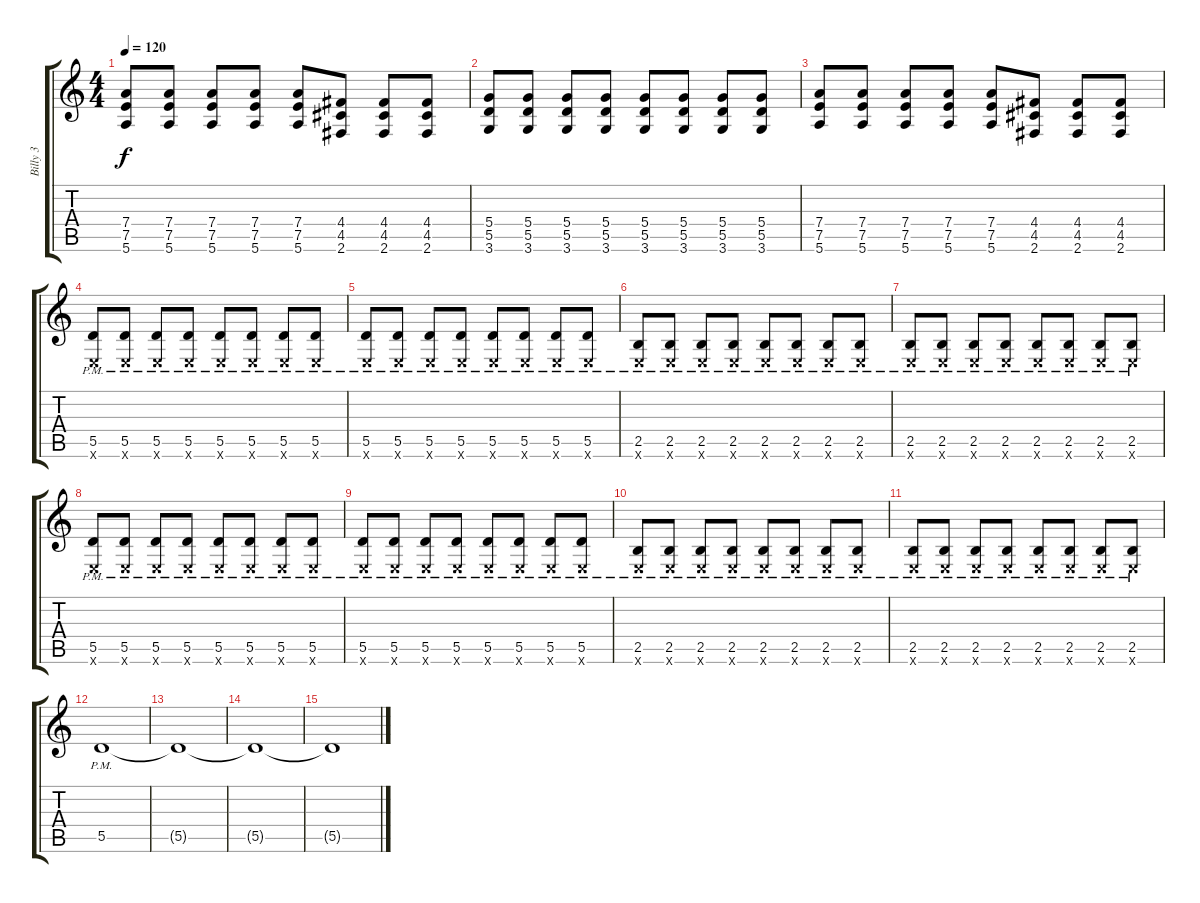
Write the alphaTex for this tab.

\track ("Billy 3" "Billy 3") {instrument acousticguitarsteel}
\staff {score tabs}
\tuning (E4 B3 G3 D3 A2 E2) {hide}
\ts (4 4)
\tempo 120
\clef g2
\ks c
(7.4 7.5 5.6).8{dy f} (7.4 7.5 5.6).8 (7.4 7.5 5.6).8 (7.4 7.5 5.6).8 (7.4 7.5 5.6).8 (4.4 4.5 2.6).8 (4.4 4.5 2.6).8 (4.4 4.5 2.6).8 |
(5.4 5.5 3.6).8 (5.4 5.5 3.6).8 (5.4 5.5 3.6).8 (5.4 5.5 3.6).8 (5.4 5.5 3.6).8 (5.4 5.5 3.6).8 (5.4 5.5 3.6).8 (5.4 5.5 3.6).8 |
(7.4 7.5 5.6).8 (7.4 7.5 5.6).8 (7.4 7.5 5.6).8 (7.4 7.5 5.6).8 (7.4 7.5 5.6).8 (4.4 4.5 2.6).8 (4.4 4.5 2.6).8 (4.4 4.5 2.6).8 |
(5.5{pm} 0.6{x}).8{instrument overdrivenguitar} (5.5{pm} 0.6{x}).8 (5.5{pm} 0.6{x}).8 (5.5{pm} 0.6{x}).8 (5.5{pm} 0.6{x}).8 (5.5{pm} 0.6{x}).8 (5.5{pm} 0.6{x}).8 (5.5{pm} 0.6{x}).8 |
(5.5{pm} 0.6{x}).8 (5.5{pm} 0.6{x}).8 (5.5{pm} 0.6{x}).8 (5.5{pm} 0.6{x}).8 (5.5{pm} 0.6{x}).8 (5.5{pm} 0.6{x}).8 (5.5{pm} 0.6{x}).8 (5.5{pm} 0.6{x}).8 |
(2.5{pm} 0.6{x}).8 (2.5{pm} 0.6{x}).8 (2.5{pm} 0.6{x}).8 (2.5{pm} 0.6{x}).8 (2.5{pm} 0.6{x}).8 (2.5{pm} 0.6{x}).8 (2.5{pm} 0.6{x}).8 (2.5{pm} 0.6{x}).8 |
(2.5{pm} 0.6{x}).8 (2.5{pm} 0.6{x}).8 (2.5{pm} 0.6{x}).8 (2.5{pm} 0.6{x}).8 (2.5{pm} 0.6{x}).8 (2.5{pm} 0.6{x}).8 (2.5{pm} 0.6{x}).8 (2.5{pm} 0.6{x}).8 |
(5.5{pm} 0.6{x}).8 (5.5{pm} 0.6{x}).8 (5.5{pm} 0.6{x}).8 (5.5{pm} 0.6{x}).8 (5.5{pm} 0.6{x}).8 (5.5{pm} 0.6{x}).8 (5.5{pm} 0.6{x}).8 (5.5{pm} 0.6{x}).8 |
(5.5{pm} 0.6{x}).8 (5.5{pm} 0.6{x}).8 (5.5{pm} 0.6{x}).8 (5.5{pm} 0.6{x}).8 (5.5{pm} 0.6{x}).8 (5.5{pm} 0.6{x}).8 (5.5{pm} 0.6{x}).8 (5.5{pm} 0.6{x}).8 |
(2.5{pm} 0.6{x}).8 (2.5{pm} 0.6{x}).8 (2.5{pm} 0.6{x}).8 (2.5{pm} 0.6{x}).8 (2.5{pm} 0.6{x}).8 (2.5{pm} 0.6{x}).8 (2.5{pm} 0.6{x}).8 (2.5{pm} 0.6{x}).8 |
(2.5{pm} 0.6{x}).8 (2.5{pm} 0.6{x}).8 (2.5{pm} 0.6{x}).8 (2.5{pm} 0.6{x}).8 (2.5{pm} 0.6{x}).8 (2.5{pm} 0.6{x}).8 (2.5{pm} 0.6{x}).8 (2.5{pm} 0.6{x}).8 |
5.5{pm}.1 |
5.5{t}.1 |
5.5{t}.1 |
5.5{t}.1
